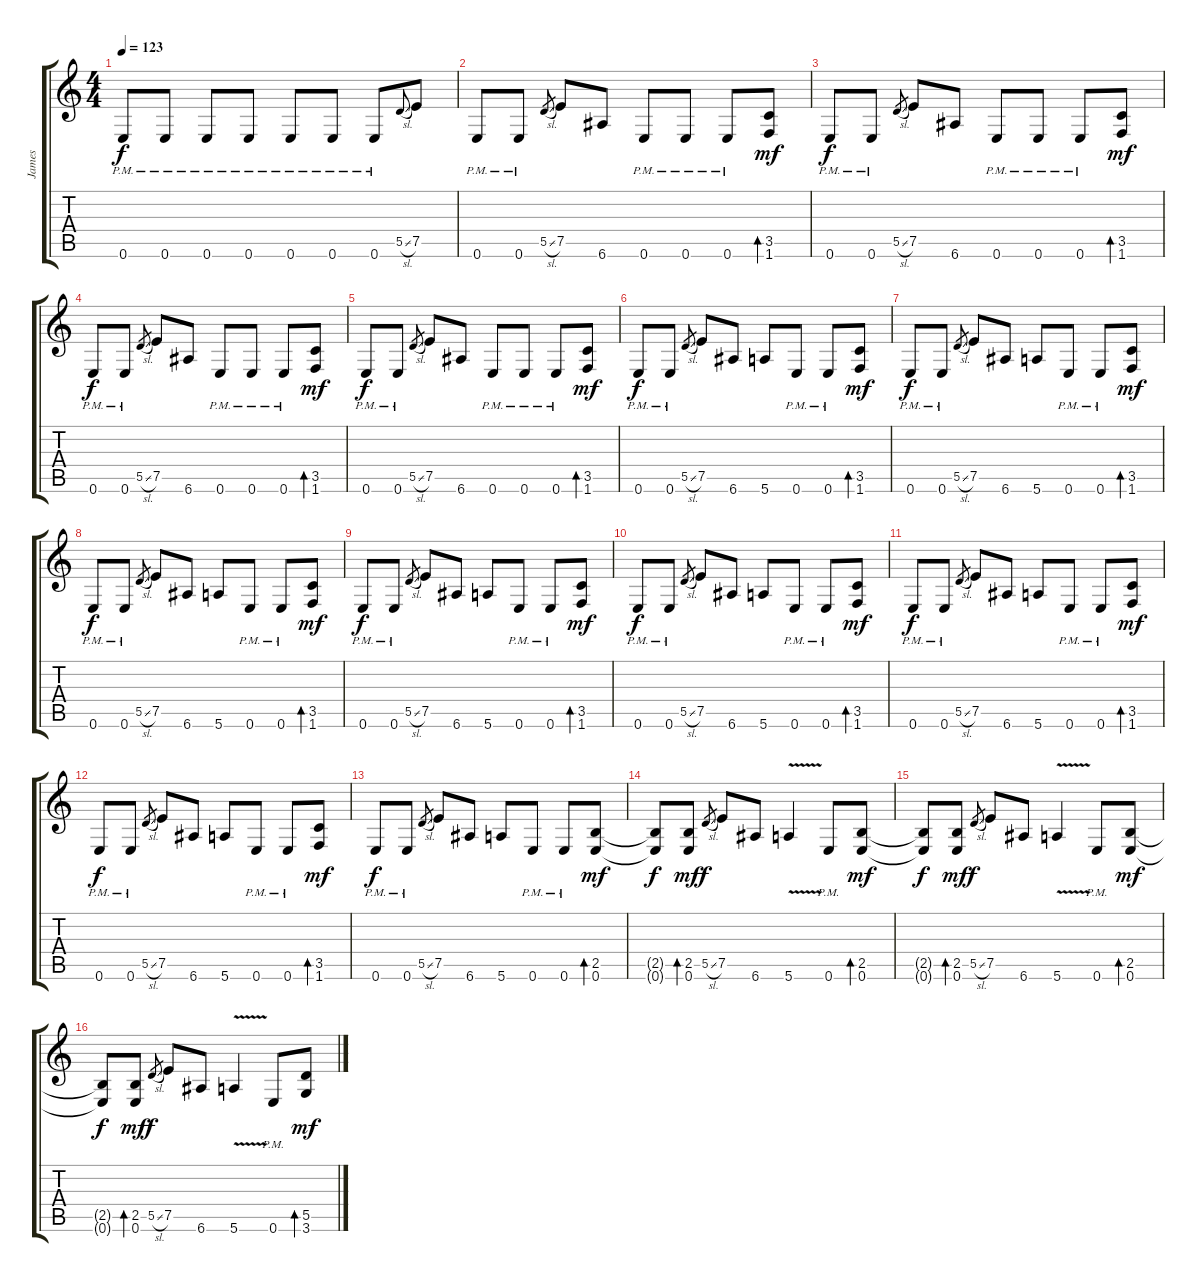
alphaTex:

\track ("James" "James") {instrument overdrivenguitar}
\staff {score tabs}
\tuning (E4 B3 G3 D3 A2 E2) {hide}
\ts (4 4)
\tempo 123
\clef g2
\ks c
0.6{pm}.8{dy f} 0.6{pm}.8 0.6{pm}.8 0.6{pm}.8 0.6{pm}.8 0.6{pm}.8 0.6{pm}.8 5.5{sl}.8{gr onbeat} 7.5.8 |
0.6{pm}.8 0.6{pm}.8 5.5{sl}.8{gr} 7.5.8 6.6.8 0.6{pm}.8 0.6{pm}.8 0.6{pm}.8 (3.5 1.6).8{bd 30 dy mf} |
0.6{pm}.8{dy f} 0.6{pm}.8 5.5{sl}.8{gr} 7.5.8 6.6.8 0.6{pm}.8 0.6{pm}.8 0.6{pm}.8 (3.5 1.6).8{bd 30 dy mf} |
0.6{pm}.8{dy f} 0.6{pm}.8 5.5{sl}.8{gr} 7.5.8 6.6.8 0.6{pm}.8 0.6{pm}.8 0.6{pm}.8 (3.5 1.6).8{bd 30 dy mf} |
0.6{pm}.8{dy f} 0.6{pm}.8 5.5{sl}.8{gr} 7.5.8 6.6.8 0.6{pm}.8 0.6{pm}.8 0.6{pm}.8 (3.5 1.6).8{bd 30 dy mf} |
0.6{pm}.8{dy f} 0.6{pm}.8 5.5{sl}.8{gr} 7.5.8 6.6.8 5.6.8 0.6{pm}.8 0.6{pm}.8 (3.5 1.6).8{bd 30 dy mf} |
0.6{pm}.8{dy f} 0.6{pm}.8 5.5{sl}.8{gr} 7.5.8 6.6.8 5.6.8 0.6{pm}.8 0.6{pm}.8 (3.5 1.6).8{bd 30 dy mf} |
0.6{pm}.8{dy f} 0.6{pm}.8 5.5{sl}.8{gr} 7.5.8 6.6.8 5.6.8 0.6{pm}.8 0.6{pm}.8 (3.5 1.6).8{bd 30 dy mf} |
0.6{pm}.8{dy f} 0.6{pm}.8 5.5{sl}.8{gr} 7.5.8 6.6.8 5.6.8 0.6{pm}.8 0.6{pm}.8 (3.5 1.6).8{bd 30 dy mf} |
0.6{pm}.8{dy f} 0.6{pm}.8 5.5{sl}.8{gr} 7.5.8 6.6.8 5.6.8 0.6{pm}.8 0.6{pm}.8 (3.5 1.6).8{bd 30 dy mf} |
0.6{pm}.8{dy f} 0.6{pm}.8 5.5{sl}.8{gr} 7.5.8 6.6.8 5.6.8 0.6{pm}.8 0.6{pm}.8 (3.5 1.6).8{bd 30 dy mf} |
0.6{pm}.8{dy f} 0.6{pm}.8 5.5{sl}.8{gr} 7.5.8 6.6.8 5.6.8 0.6{pm}.8 0.6{pm}.8 (3.5 1.6).8{bd 30 dy mf} |
0.6{pm}.8{dy f} 0.6{pm}.8 5.5{sl}.8{gr} 7.5.8 6.6.8 5.6.8 0.6{pm}.8 0.6{pm}.8 (2.5 0.6).8{bd 30 dy mf} |
(2.5{t} 0.6{t}).8{dy f} (2.5 0.6).8{bd 30 dy mf} 5.5{sl}.8{gr dy f} 7.5.8 6.6.8 5.6{v}.4 0.6{pm}.8 (2.5 0.6).8{bd 30 dy mf} |
(2.5{t} 0.6{t}).8{dy f} (2.5 0.6).8{bd 30 dy mf} 5.5{sl}.8{gr dy f} 7.5.8 6.6.8 5.6{v}.4 0.6{pm}.8 (2.5 0.6).8{bd 30 dy mf} |
(2.5{t} 0.6{t}).8{dy f} (2.5 0.6).8{bd 30 dy mf} 5.5{sl}.8{gr dy f} 7.5.8 6.6.8 5.6{v}.4 0.6{pm}.8 (5.5 3.6).8{bd 30 dy mf}
